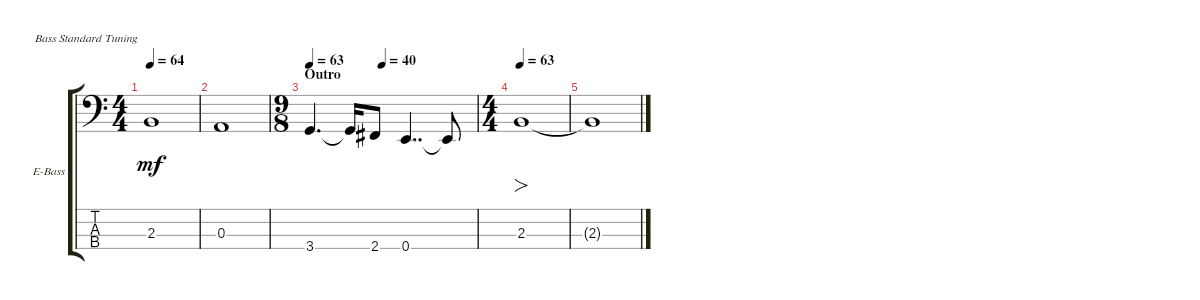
\defaultSystemsLayout 4
\bracketExtendMode groupsimilarinstruments
\firstSystemTrackNameOrientation horizontal
\otherSystemsTrackNameOrientation horizontal
\track ("Electric Bass" "E-Bass") {instrument electricbassfinger}
\staff {score tabs}
\tuning (G2 D2 A1 E1)
\ts (4 4)
\tempo 64
\clef f4
\ks c
2.3.1{dy mf} |
0.3.1 |
\ts (9 8)
\section ("" "Outro")
\tempo (63 0.00625)
\tempo (40 0.4375)
3.4.4{d} 3.4{t}.16 2.4.8 0.4.4{dd} 0.4{t}.8 |
\ts (4 4)
\tempo 63
2.3.1{fo} |
2.3{t}.1
